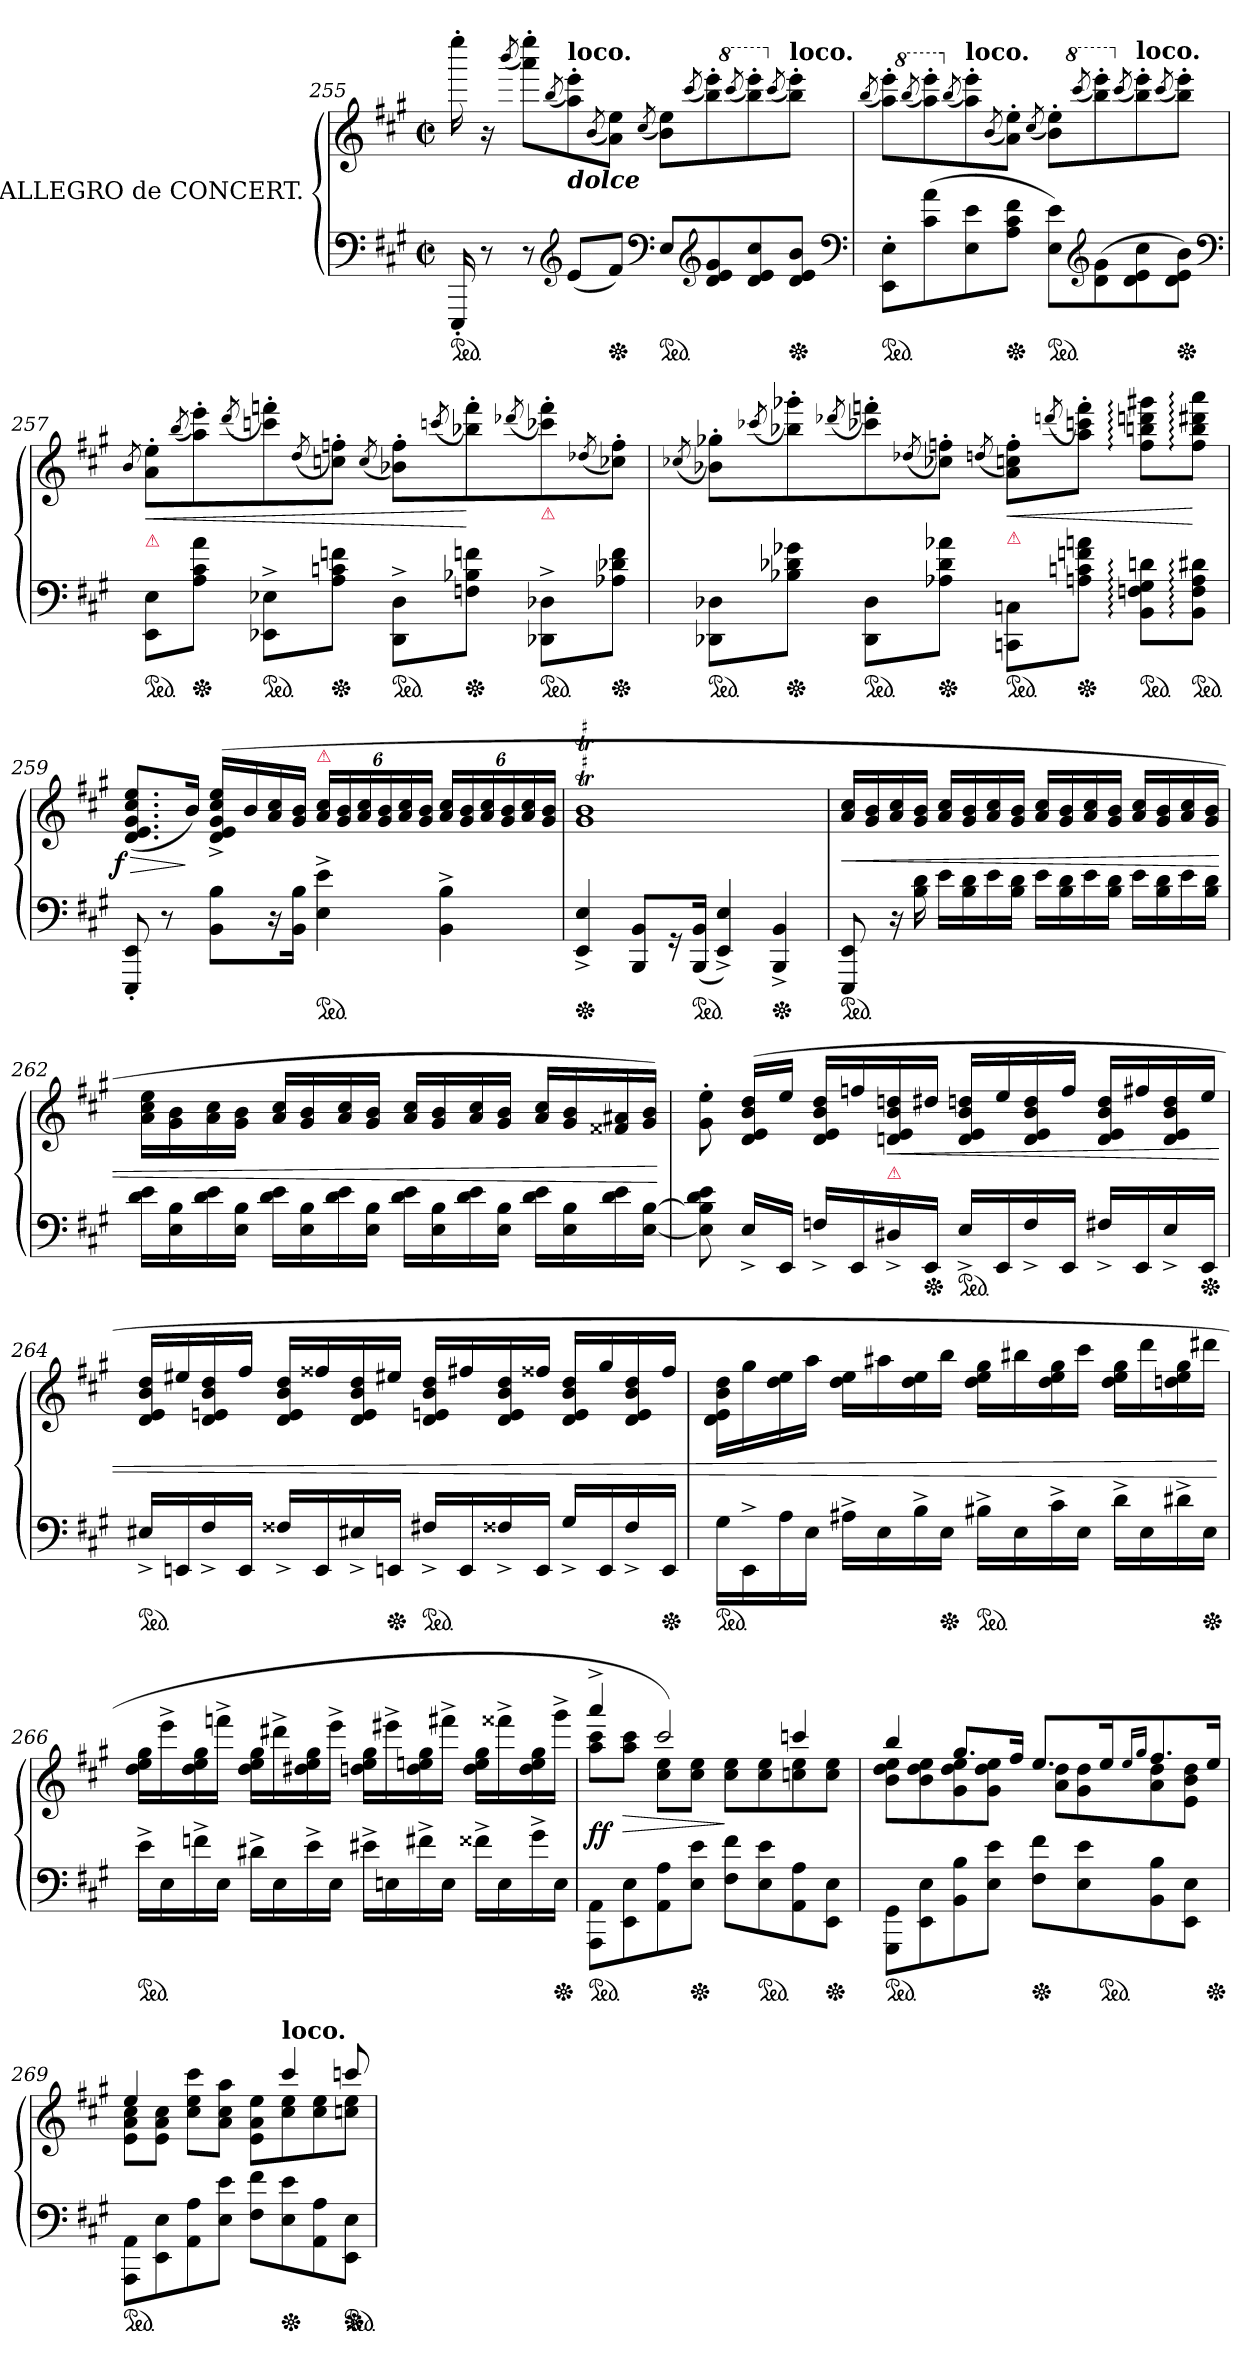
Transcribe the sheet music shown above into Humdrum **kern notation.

**kern	**kern	**dynam
*part1	*part1	*part1
*staff2	*staff1	*staff1/2
*I"ALLEGRO de CONCERT.	*	*
*clefF4	*clefG2	*
*k[f#c#g#]	*k[f#c#g#]	*
*M2/2	*M2/2	*
*met(c|)	*met(c|)	*
=255	=255	=255
!LO:N:vis=8	!	!
*ped	*	*
16EEE'<	16eeee'>	.
!LO:N:vis=8	!	!
16r	16r	.
.	(<8qbbb/	.
8r	8aaa' 8eeee'L)	.
*clefG2	*	*
.	(<8qbb/	.
!	!LO:TX:a:B:t=loco.	!
!	!LO:TX:b:Bi:t=dolce	!
(<8eL	8aa' 8eee')	.
.	(<8qb/	.
*Xped	*	*
8f#J)	8a 8eeJ)	.
*clefF4	*	*
.	(<8qcc#/	.
*ped	*	*
8EL	8b 8eeL)	.
*clefG2	*	*
.	(<8qccc#/	.
8d 8e 8g#	8bb' 8eee')	.
*	*8va	*
.	(<8qcccc#/	.
8d 8e 8cc#	8bbb' 8eeee')	.
*	*X8va	*
.	(<8qccc#/	.
!	!LO:TX:a:B:t=loco.	!
*Xped	*	*
8d 8e 8bJ	8bb' 8eee'J)	.
*clefF4	*	*
=256	=256	=256
.	(<8qbb/	.
*ped	*	*
8EE' 8E'L	8aa' 8eee'L)	.
*	*8va	*
.	(<8qbbb/	.
(>8c# 8a	8aaa' 8eeee')	.
*	*X8va	*
.	(<8qbb/	.
!	!LO:TX:a:B:t=loco.	!
8E 8e	8aa' 8eee')	.
.	(<8qb/	.
*Xped	*	*
8A 8c# 8f#J	8a' 8ee'J)	.
.	(<8qcc#/	.
*ped	*	*
8E 8eL)	8b' 8ee'L)	.
*clefG2	*	*
*	*8va	*
.	(<8qcccc#/	.
(>8d 8g#	8bbb' 8eeee')	.
*	*X8va	*
.	(<8qccc#/	.
!	!LO:TX:a:B:t=loco.	!
8d 8e 8cc#	8bb' 8eee')	.
.	(<8qccc#/	.
*Xped	*	*
8d 8e 8bJ)	8bb' 8eee'J)	.
*clefF4	*	*
=257	=257	=257
.	8qb/	.
!	!LO:TX:b:Bi:color=crimson:t=⚠	!
!	!	!LO:HP:b
*ped	*	*
8EE 8EL	8a' 8ee'L	<
.	(<8qbb/	.
*Xped	*	*
8A 8c# 8aJ	8aa' 8eee')	.
.	(<8qddd/	.
*ped	*	*
8EE-X^> 8E-X^>L	8cccn' 8fffn')	.
.	(<8qdd/	.
*Xped	*	*
8A 8cn 8fnJ	8ccn' 8ffn'J)	.
.	(<8qcc/	.
*ped	*	*
8DD^> 8D^>L	8b-X' 8ff'L)	.
.	(<8qcccn/	.
*Xped	*	*
8Fn 8B-X 8fnJ	8bb-X' 8fff')	[
.	(<8qddd-X/	.
!	!LO:TX:b:Bi:color=crimson:t=⚠	!
*ped	*	*
8DD-X^> 8D-X^>L	8ccc-X' 8fff')	.
.	(<8qdd-X/	.
*Xped	*	*
8A-X 8d-X 8fJ	8cc-X' 8ff'J)	.
=258	=258	=258
.	(<8qcc-X/	.
*ped	*	*
8DD-X 8D-XL	8b-X' 8gg-X'L)	.
.	(<8qccc-X/	.
*Xped	*	*
8B-X 8d-X 8g-XJ	8bb-X' 8ggg-X')	.
.	(<8qddd-X/	.
*ped	*	*
8DD- 8D-L	8ccc-X' 8fffn')	.
.	(<8qdd-X/	.
*Xped	*	*
8A-X 8d- 8a-XJ	8cc-X' 8ffnj'J)	.
.	(<8qddn/	.
!	!LO:TX:b:Bi:color=crimson:t=⚠	!
!	!	!LO:HP:b
*ped	*	*
8CCn 8CnL	8a' 8ccn' 8ff'L)	<
.	(<8qdddn/	.
*Xped	*	*
8An 8cn 8fn 8anJ	8aa' 8cccn' 8fff'J)	.
*ped	*	*
8BB: 8Fn: 8G#: 8dn:L	8ff: 8bbn: 8dddn: 8ggg#X:L	.
*ped	*	*
8BB: 8F: 8A: 8d#X:J	8ff: 8bb: 8ddd#X: 8aaa:J	[
=259	=259	=259
!	!	!LO:DY:n=1:rj
8EEE' 8EE'	(<8.d 8.e 8.g# 8.cc# 8.eeL	> f
8r	.	.
.	16bJk)	]
8BB 8BL	(>16d^< 16e^< 16g#^< 16cc#^< 16ee^<LL	.
.	16b	.
16r	16a 16cc#	.
16BB 16BJk	16g# 16bJJ	.
!	!LO:TX:a:color=crimson:t=⚠	!
*ped	*	*
4E^> 4e^>	24a 24cc#LL	.
.	24g# 24b	.
.	24a 24cc#	.
.	24g# 24b	.
.	24a 24cc#	.
.	24g# 24bJJ	.
4BB^> 4B^>	24a 24cc#LL	.
.	24g# 24b	.
.	24a 24cc#	.
.	24g# 24b	.
.	24a 24cc#	.
.	24g# 24bJJ	.
=260	=260	=260
*Xped	*	*
4EE^> 4E^>	1g#T 1bT	.
8BBB 8BBL	.	.
16r	.	.
*ped	*	*
(<16BBB 16BBJk	.	.
4EE^> 4E^>)	.	.
*Xped	*	*
4BBB^> 4BB^>	.	.
=261	=261	=261
*ped	*	*
8EEE 8EE	16a 16cc#LL	<
.	16g# 16b	.
16r	16a 16cc#	.
16B 16d	16g# 16bJJ	.
16eLL	16a 16cc#LL	.
16B 16d	16g# 16b	.
16e	16a 16cc#	.
16B 16dJJ	16g# 16bJJ	.
16eLL	16a 16cc#LL	.
16B 16d	16g# 16b	.
16e	16a 16cc#	.
16B 16dJJ	16g# 16bJJ	.
16eLL	16a 16cc#LL	.
16B 16d	16g# 16b	.
16e	16a 16cc#	.
16B 16dJJ	16g# 16bJJ	.
=262	=262	=262
16d 16eLL	16a\ 16cc#\ 16ee\LL	.
16E 16B	16g# 16b	.
16d 16e	16a 16cc#	.
16E 16BJJ	16g# 16bJJ	.
16d 16eLL	16a 16cc#LL	.
16E 16B	16g# 16b	.
16d 16e	16a 16cc#	.
16E 16BJJ	16g# 16bJJ	.
16d 16eLL	16a 16cc#LL	.
16E 16B	16g# 16b	.
16d 16e	16a 16cc#	.
16E 16BJJ	16g# 16bJJ	.
16d 16eLL	16a 16cc#LL	.
16E 16B	16g# 16b	.
16d 16e	16f##X 16a#X	.
[16E [16BJJ	16g# 16bJJ)	.
.	.	[
=263	=263	=263
8E] 8B] 8d 8e	8g#' 8ee'	.
16E^>LL	(>16d/ 16e/ 16b/ 16dd/LL	.
16EEJJ	16eeJJ	.
16Fn^>LL	16d/ 16e/ 16b/ 16dd/LL	.
16EE	16ffn	.
!	!LO:TX:b:Bi:color=crimson:t=⚠	!
!	!	!LO:HP:b
16D#X^>	16dn 16e 16b 16ddn	<
*Xped	*	*
16EEJJ	16dd#XJJ	.
*ped	*	*
16E^>LL	16d/ 16e/ 16b/ 16ddn/LL	.
16EE	16ee	.
16F^>	16d 16e 16b 16dd	.
16EEJJ	16ffJJ	.
16F#X^>LL	16d/ 16e/ 16b/ 16dd/LL	.
16EE	16ff#X	.
16E^>	16d 16e 16b 16dd	.
*Xped	*	*
16EEJJ	16eeJJ	.
=264	=264	=264
*ped	*	*
16E#X^>LL	16d/ 16e/ 16b/ 16dd/LL	.
16EEn	16ee#X	.
16F#^>	16d 16en 16b 16dd	.
16EEJJ	16ff#JJ	.
16F##X^>LL	16d/ 16e/ 16b/ 16dd/LL	.
16EE	16ff##X	.
16E#X^>	16d 16e 16b 16dd	.
*Xped	*	*
16EEnJJ	16ee#XJJ	.
*ped	*	*
16F#X^>LL	16d/ 16en/ 16b/ 16dd/LL	.
16EE	16ff#X	.
16F##X^>	16d 16e 16b 16dd	.
16EEJJ	16ff##XJJ	.
16G#^>LL	16d/ 16e/ 16b/ 16dd/LL	.
16EE	16gg#	.
16F##^>	16d 16e 16b 16dd	.
*Xped	*	*
16EEJJ	16ff##JJ	.
=265	=265	=265
*ped	*	*
16G#\LL	16d 16e 16b 16ddLL	.
16EE^>	16gg#	.
16A	16dd 16ee	.
16EJJ	16aaJJ	.
16A#X^>LL	16dd 16eeLL	.
16E	16aa#X	.
16B^>	16dd 16ee	.
*Xped	*	*
16EJJ	16bbJJ	.
*ped	*	*
16B#X^>LL	16dd 16ee 16gg#LL	.
16E	16bb#X	.
16c#^>	16dd 16ee 16gg#	.
16EJJ	16ccc#JJ	.
16d^>LL	16dd 16ee 16gg#LL	.
16E	16ddd	.
16d#X^>	16ddn 16ee 16gg#	.
*Xped	*	*
16EJJ	16ddd#XJJ	.
.	.	[
=266	=266	=266
*ped	*	*
16e^>LL	16dd 16ee 16gg#LL	.
16E	16eee^>	.
16fn^>	16dd 16ee 16gg#	.
16EJJ	16fffn^>JJ	.
16d#X^>LL	16dd 16ee 16gg#LL	.
16E	16ddd#X^>	.
16e^>	16dd#j 16ee 16gg#	.
16EJJ	16eee^>JJ	.
16e#X^>LL	16ddn 16ee 16gg#LL	.
16En	16eee#X^>	.
16f#X^>	16dd 16een 16gg#	.
16EJJ	16fff#X^>JJ	.
16f##X^>LL	16dd 16ee 16gg#LL	.
16E	16fff##X^>	.
16g#^>	16dd 16ee 16gg#	.
*Xped	*	*
16EJJ	16ggg#^>JJ	.
=267	=267	=267
*	*^	*
!LO:TX:a:Bi:t=stretto.	!	!	!
*ped	*	*	*
8AAA\ 8AA\L	4aaa^>	8aa 8ccc#L	ff
8EE 8E	.	8aa 8ccc#J	>
8AA 8A	2ccc#)	8cc# 8eeL	.
*Xped	*	*	*
8E 8eJ	.	8cc# 8eeJ	.
8F#\ 8f#\L	.	8cc# 8eeL	]
*ped	*	*	*
8E 8e	.	8cc# 8ee	.
8AA 8A	4cccn	8ccn 8ee	.
*Xped	*	*	*
8EE 8EJ	.	8cc 8eeJ	.
=268	=268	=268	=268
!LO:TX:b:color=crimson:t=⚠	!	!	!
*ped	*	*	*
8GGG#\ 8GG#\L	4bb	8b 8dd 8eeL	.
8EE 8E	.	8b 8dd 8ee	.
8BB 8B	8.gg#L	8g# 8dd 8ee	.
8E 8eJ	.	8g# 8dd 8eeJ	.
.	16ff#Jk	.	.
*Xped	*	*	*
8F#\ 8f#\L	8.eeL	8a 8ddL	.
8E 8e	.	8g# 8dd	.
*ped	*	*	*
.	16eeK	.	.
.	16qqee/LL	.	.
.	16qqgg#/JJ	.	.
8BB 8B	8.ff#	8a 8dd	.
8EE 8EJ	.	8e 8b 8ddJ	.
*Xped	*	*	*
.	16eeJk	.	.
=269	=269	=269	=269
*ped	*	*	*
8AAA\ 8AA\L	4ee	8e 8a 8cc#L	.
8EE 8E	.	8e 8a 8cc#J	.
*	*8va	*	*
8AA 8A	4ryy	8ccc# 8eee 8cccc#L	.
8E 8eJ	.	8aa 8ccc# 8aaaJ	.
8F# 8f#L	8ryy	8ee 8aa 8eeeL	.
*	*X8va	*	*
!	!LO:TX:a:B:t=loco.	!	!
*Xped	*	*	*
8E 8e	4ccc#	8cc# 8ee	.
8AA 8A	.	8cc# 8ee	.
*ped	*	*	*
*Xped	*	*	*
8EE 8EJ	8cccn	8ccn 8eeJ	.
*	*v	*v	*
=	=	=
*-	*-	*-
